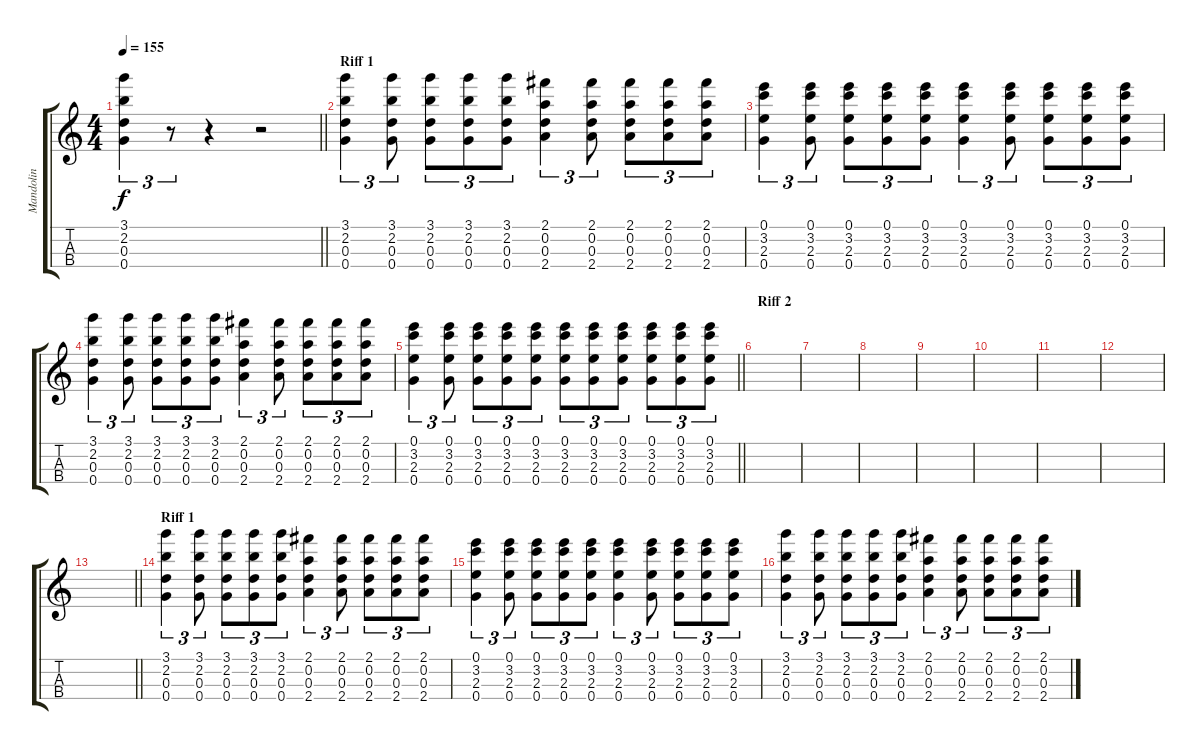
\track ("Mandolin" "Mandolin") {instrument banjo}
\staff {score tabs}
\tuning (E5 A4 D4 G3) {hide}
\displaytranspose 12
\ts (4 4)
\tempo 155
\clef g2
\barLineRight lightlight
\ks c
(3.1 2.2 0.3 0.4).4{tu (3 2) dy f} r.8{tu (3 2)} r.4 r.2 |
\section ("" "Riff 1")
(3.1 2.2 0.3 0.4).4{tu (3 2)} (3.1 2.2 0.3 0.4).8{tu (3 2)} (3.1 2.2 0.3 0.4).8{tu (3 2)} (3.1 2.2 0.3 0.4).8{tu (3 2)} (3.1 2.2 0.3 0.4).8{tu (3 2)} (2.1 0.2 0.3 2.4).4{tu (3 2)} (2.1 0.2 0.3 2.4).8{tu (3 2)} (2.1 0.2 0.3 2.4).8{tu (3 2)} (2.1 0.2 0.3 2.4).8{tu (3 2)} (2.1 0.2 0.3 2.4).8{tu (3 2)} |
(0.1 3.2 2.3 0.4).4{tu (3 2)} (0.1 3.2 2.3 0.4).8{tu (3 2)} (0.1 3.2 2.3 0.4).8{tu (3 2)} (0.1 3.2 2.3 0.4).8{tu (3 2)} (0.1 3.2 2.3 0.4).8{tu (3 2)} (0.1 3.2 2.3 0.4).4{tu (3 2)} (0.1 3.2 2.3 0.4).8{tu (3 2)} (0.1 3.2 2.3 0.4).8{tu (3 2)} (0.1 3.2 2.3 0.4).8{tu (3 2)} (0.1 3.2 2.3 0.4).8{tu (3 2)} |
(3.1 2.2 0.3 0.4).4{tu (3 2)} (3.1 2.2 0.3 0.4).8{tu (3 2)} (3.1 2.2 0.3 0.4).8{tu (3 2)} (3.1 2.2 0.3 0.4).8{tu (3 2)} (3.1 2.2 0.3 0.4).8{tu (3 2)} (2.1 0.2 0.3 2.4).4{tu (3 2)} (2.1 0.2 0.3 2.4).8{tu (3 2)} (2.1 0.2 0.3 2.4).8{tu (3 2)} (2.1 0.2 0.3 2.4).8{tu (3 2)} (2.1 0.2 0.3 2.4).8{tu (3 2)} |
\barLineRight lightlight
(0.1 3.2 2.3 0.4).4{tu (3 2)} (0.1 3.2 2.3 0.4).8{tu (3 2)} (0.1 3.2 2.3 0.4).8{tu (3 2)} (0.1 3.2 2.3 0.4).8{tu (3 2)} (0.1 3.2 2.3 0.4).8{tu (3 2)} (0.1 3.2 2.3 0.4).8{tu (3 2)} (0.1 3.2 2.3 0.4).8{tu (3 2)} (0.1 3.2 2.3 0.4).8{tu (3 2)} (0.1 3.2 2.3 0.4).8{tu (3 2)} (0.1 3.2 2.3 0.4).8{tu (3 2)} (0.1 3.2 2.3 0.4).8{tu (3 2)} |
\section ("" "Riff 2")
|
|
|
|
|
|
|
\barLineRight lightlight
|
\section ("" "Riff 1")
(3.1 2.2 0.3 0.4).4{tu (3 2)} (3.1 2.2 0.3 0.4).8{tu (3 2)} (3.1 2.2 0.3 0.4).8{tu (3 2)} (3.1 2.2 0.3 0.4).8{tu (3 2)} (3.1 2.2 0.3 0.4).8{tu (3 2)} (2.1 0.2 0.3 2.4).4{tu (3 2)} (2.1 0.2 0.3 2.4).8{tu (3 2)} (2.1 0.2 0.3 2.4).8{tu (3 2)} (2.1 0.2 0.3 2.4).8{tu (3 2)} (2.1 0.2 0.3 2.4).8{tu (3 2)} |
(0.1 3.2 2.3 0.4).4{tu (3 2)} (0.1 3.2 2.3 0.4).8{tu (3 2)} (0.1 3.2 2.3 0.4).8{tu (3 2)} (0.1 3.2 2.3 0.4).8{tu (3 2)} (0.1 3.2 2.3 0.4).8{tu (3 2)} (0.1 3.2 2.3 0.4).4{tu (3 2)} (0.1 3.2 2.3 0.4).8{tu (3 2)} (0.1 3.2 2.3 0.4).8{tu (3 2)} (0.1 3.2 2.3 0.4).8{tu (3 2)} (0.1 3.2 2.3 0.4).8{tu (3 2)} |
(3.1 2.2 0.3 0.4).4{tu (3 2)} (3.1 2.2 0.3 0.4).8{tu (3 2)} (3.1 2.2 0.3 0.4).8{tu (3 2)} (3.1 2.2 0.3 0.4).8{tu (3 2)} (3.1 2.2 0.3 0.4).8{tu (3 2)} (2.1 0.2 0.3 2.4).4{tu (3 2)} (2.1 0.2 0.3 2.4).8{tu (3 2)} (2.1 0.2 0.3 2.4).8{tu (3 2)} (2.1 0.2 0.3 2.4).8{tu (3 2)} (2.1 0.2 0.3 2.4).8{tu (3 2)}
